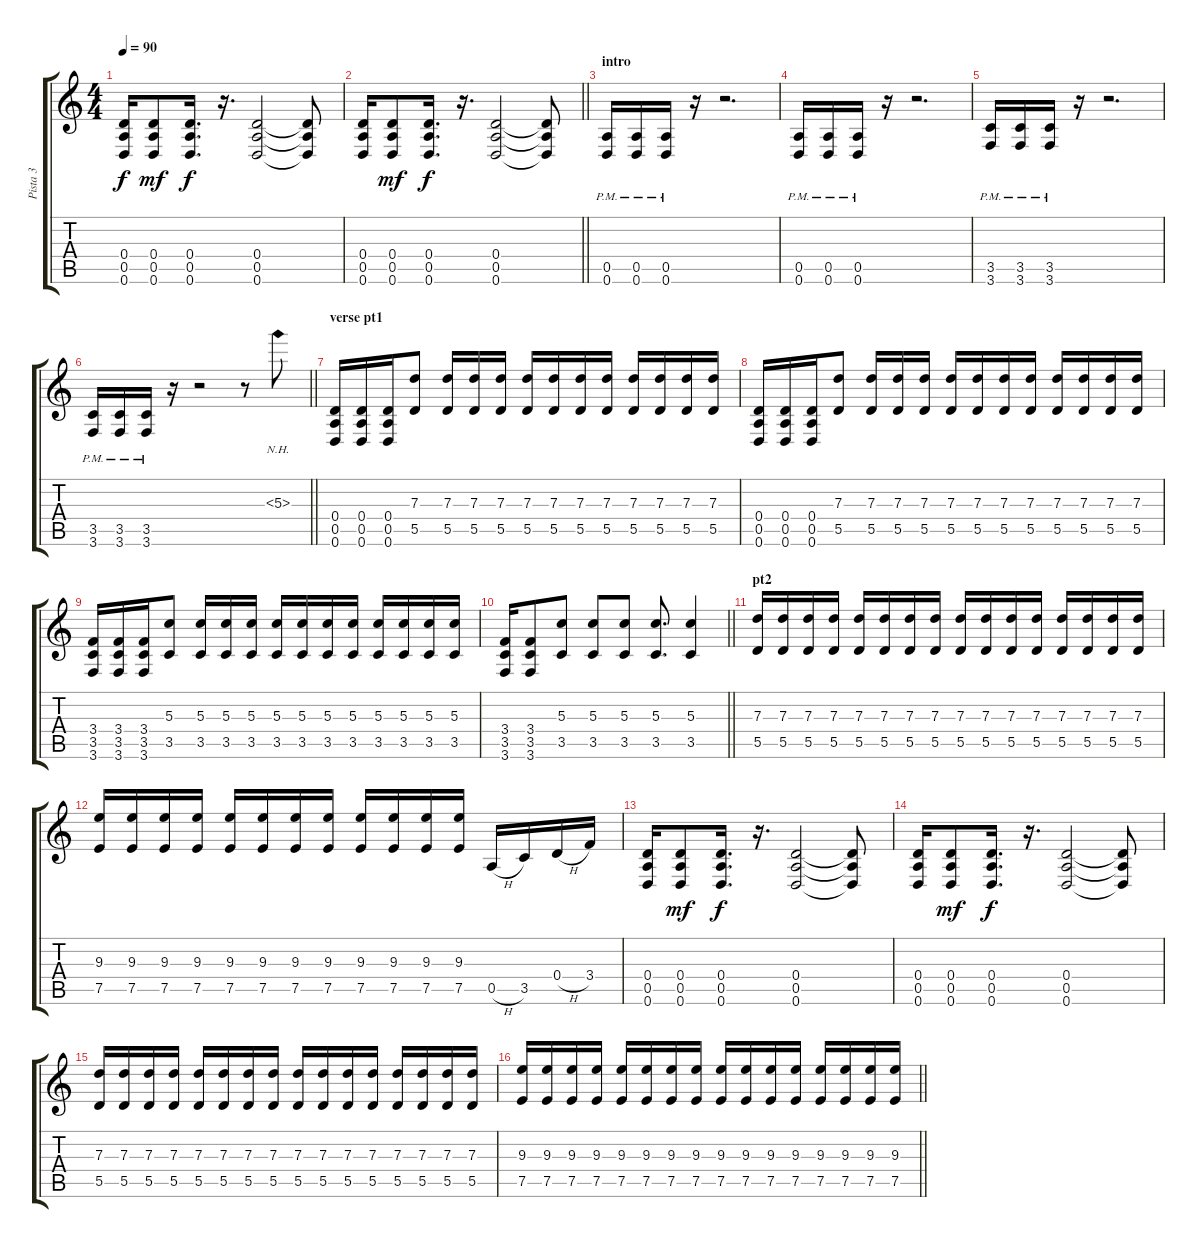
\track ("Pista 3" "Pista 3") {instrument overdrivenguitar}
\staff {score tabs}
\tuning (E4 B3 G3 D3 A2 D2) {hide}
\ts (4 4)
\tempo 90
\clef g2
\ks c
(0.4 0.5 0.6).16{dy f} (0.4 0.5 0.6).8{dy mf} (0.4 0.5 0.6).16{d dy f} r.16{d} (0.4 0.5 0.6).2 (0.4{t} 0.5{t} 0.6{t}).8 |
\barLineRight lightlight
(0.4 0.5 0.6).16 (0.4 0.5 0.6).8{dy mf} (0.4 0.5 0.6).16{d dy f} r.16{d} (0.4 0.5 0.6).2 (0.4{t} 0.5{t} 0.6{t}).8 |
\section ("" "intro")
(0.5{pm} 0.6{pm}).16 (0.5{pm} 0.6{pm}).16 (0.5{pm} 0.6{pm}).16 r.16 r.2{d} |
(0.5{pm} 0.6{pm}).16 (0.5{pm} 0.6{pm}).16 (0.5{pm} 0.6{pm}).16 r.16 r.2{d} |
(3.5{pm} 3.6{pm}).16 (3.5{pm} 3.6{pm}).16 (3.5 3.6{pm}).16 r.16 r.2{d} |
\barLineRight lightlight
(3.5{pm} 3.6{pm}).16 (3.5{pm} 3.6{pm}).16 (3.5{pm} 3.6{pm}).16 r.16 r.2 r.8 5.3{nh}.8 |
\section ("" "verse pt1")
(0.4 0.5 0.6).16 (0.4 0.5 0.6).16 (0.4 0.5 0.6).16 (7.3 5.5).8 (7.3 5.5).16 (7.3 5.5).16 (7.3 5.5).16 (7.3 5.5).16 (7.3 5.5).16 (7.3 5.5).16 (7.3 5.5).16 (7.3 5.5).16 (7.3 5.5).16 (7.3 5.5).16 (7.3 5.5).16 |
(0.4 0.5 0.6).16 (0.4 0.5 0.6).16 (0.4 0.5 0.6).16 (7.3 5.5).8 (7.3 5.5).16 (7.3 5.5).16 (7.3 5.5).16 (7.3 5.5).16 (7.3 5.5).16 (7.3 5.5).16 (7.3 5.5).16 (7.3 5.5).16 (7.3 5.5).16 (7.3 5.5).16 (7.3 5.5).16 |
(3.4 3.5 3.6).16 (3.4 3.5 3.6).16 (3.4 3.5 3.6).16 (5.3 3.5).8 (5.3 3.5).16 (5.3 3.5).16 (5.3 3.5).16 (5.3 3.5).16 (5.3 3.5).16 (5.3 3.5).16 (5.3 3.5).16 (5.3 3.5).16 (5.3 3.5).16 (5.3 3.5).16 (5.3 3.5).16 |
\barLineRight lightlight
(3.4 3.5 3.6).16 (3.4 3.5 3.6).8 (5.3 3.5).8 (5.3 3.5).8 (5.3 3.5).8 (5.3 3.5).8{d} (5.3 3.5).4 |
\section ("" "pt2")
(7.3 5.5).16 (7.3 5.5).16 (7.3 5.5).16 (7.3 5.5).16 (7.3 5.5).16 (7.3 5.5).16 (7.3 5.5).16 (7.3 5.5).16 (7.3 5.5).16 (7.3 5.5).16 (7.3 5.5).16 (7.3 5.5).16 (7.3 5.5).16 (7.3 5.5).16 (7.3 5.5).16 (7.3 5.5).16 |
(9.3 7.5).16 (9.3 7.5).16 (9.3 7.5).16 (9.3 7.5).16 (9.3 7.5).16 (9.3 7.5).16 (9.3 7.5).16 (9.3 7.5).16 (9.3 7.5).16 (9.3 7.5).16 (9.3 7.5).16 (9.3 7.5).16 0.5{h}.16 3.5.16 0.4{h}.16 3.4.16 |
(0.4 0.5 0.6).16 (0.4 0.5 0.6).8{dy mf} (0.4 0.5 0.6).16{d dy f} r.16{d} (0.4 0.5 0.6).2 (0.4{t} 0.5{t} 0.6{t}).8 |
(0.4 0.5 0.6).16 (0.4 0.5 0.6).8{dy mf} (0.4 0.5 0.6).16{d dy f} r.16{d} (0.4 0.5 0.6).2 (0.4{t} 0.5{t} 0.6{t}).8 |
(7.3 5.5).16 (7.3 5.5).16 (7.3 5.5).16 (7.3 5.5).16 (7.3 5.5).16 (7.3 5.5).16 (7.3 5.5).16 (7.3 5.5).16 (7.3 5.5).16 (7.3 5.5).16 (7.3 5.5).16 (7.3 5.5).16 (7.3 5.5).16 (7.3 5.5).16 (7.3 5.5).16 (7.3 5.5).16 |
\barLineRight lightlight
(9.3 7.5).16 (9.3 7.5).16 (9.3 7.5).16 (9.3 7.5).16 (9.3 7.5).16 (9.3 7.5).16 (9.3 7.5).16 (9.3 7.5).16 (9.3 7.5).16 (9.3 7.5).16 (9.3 7.5).16 (9.3 7.5).16 (9.3 7.5).16 (9.3 7.5).16 (9.3 7.5).16 (9.3 7.5).16
